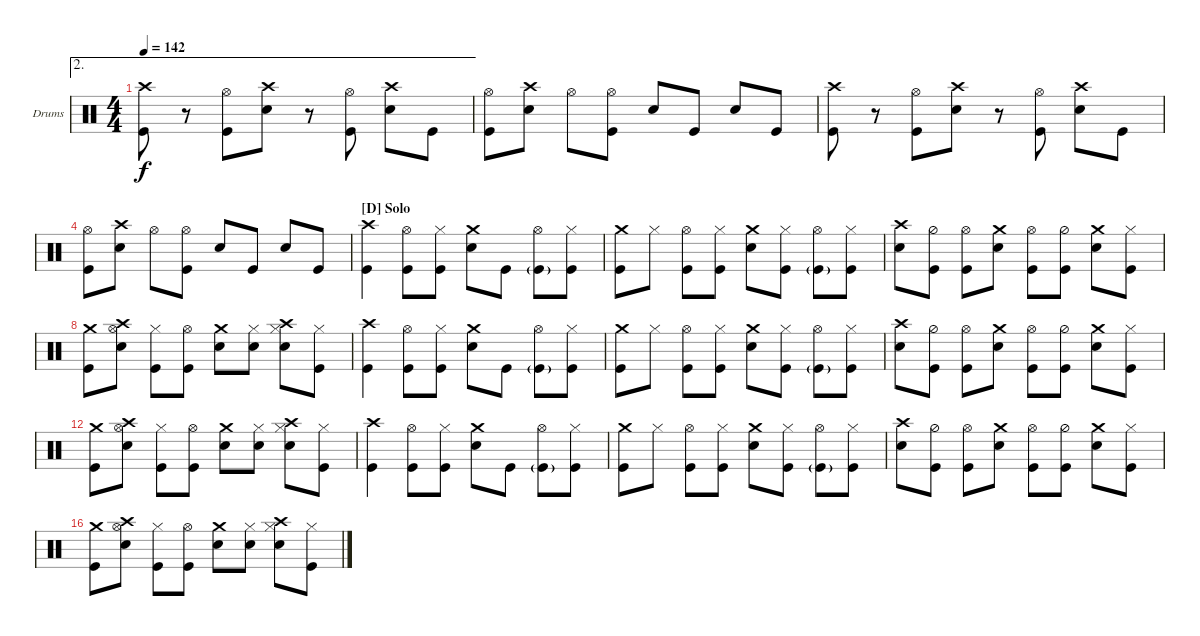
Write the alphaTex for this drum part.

\bracketExtendMode nobrackets
\firstSystemTrackNameOrientation horizontal
\otherSystemsTrackNameOrientation horizontal
\defaultBarNumberDisplay FirstOfSystem
\track ("Drumkit" "Drums") {instrument percussion}
\staff {score}
\articulation defaults
\ae 2
\ts (4 4)
\tempo 142
\clef neutral
\ks c
("Crash high (hit)" "Kick (hit)").8{dy f} r.8 ("Hi-Hat (open)" "Kick (hit)").8 ("Crash high (hit)" "Snare (hit) 2").8 r.8 ("Hi-Hat (open)" "Kick (hit)").8 ("Crash high (hit)" "Snare (hit) 2").8 "Kick (hit)".8 |
("Kick (hit)" "Hi-Hat (open)").8 ("Crash high (hit)" "Snare (hit) 2").8 "Hi-Hat (open)".8 ("Hi-Hat (open)" "Kick (hit)").8 "Snare (hit) 2".8 "Kick (hit)".8 "Snare (hit) 2".8 "Kick (hit)".8 |
("Crash high (hit)" "Kick (hit)").8 r.8 ("Hi-Hat (open)" "Kick (hit)").8 ("Crash high (hit)" "Snare (hit) 2").8 r.8 ("Hi-Hat (open)" "Kick (hit)").8 ("Crash high (hit)" "Snare (hit) 2").8 "Kick (hit)".8 |
("Kick (hit)" "Hi-Hat (open)").8 ("Crash high (hit)" "Snare (hit) 2").8 "Hi-Hat (open)".8 ("Hi-Hat (open)" "Kick (hit)").8 "Snare (hit) 2".8 "Kick (hit)".8 "Snare (hit) 2".8 "Kick (hit)".8 |
\section ("D" "Solo")
("Kick (hit)" "Crash high (hit)").4 ("Hi-Hat (open)" "Kick (hit)").8 ("Hi-Hat (closed)" "Kick (hit)").8 ("Snare (hit) 2" "Crash medium (hit)").8 "Kick (hit)".8 ("Hi-Hat (open)" "Kick (hit)"{g}).8 ("Hi-Hat (closed)" "Kick (hit)").8 |
("Kick (hit)" "Crash medium (hit)").8 "Hi-Hat (closed)".8 ("Kick (hit)" "Hi-Hat (open)").8 ("Hi-Hat (closed)" "Kick (hit)").8 ("Snare (hit) 2" "Crash medium (hit)").8 ("Kick (hit)" "Hi-Hat (closed)").8 ("Hi-Hat (open)" "Kick (hit)"{g}).8 ("Hi-Hat (closed)" "Kick (hit)").8 |
("Snare (hit) 2" "Crash high (hit)").8 ("Hi-Hat (half)" "Kick (hit)").8 ("Hi-Hat (open)" "Kick (hit)").8 ("Snare (hit) 2" "Crash medium (hit)").8 ("Hi-Hat (open)" "Kick (hit)").8 ("Hi-Hat (half)" "Kick (hit)").8 ("Snare (hit) 2" "Crash medium (hit)").8 ("Hi-Hat (closed)" "Kick (hit)").8 |
("Kick (hit)" "Crash medium (hit)").8 ("Snare (hit) 2" "Hi-Hat (open)" "Crash high (hit)").8 ("Hi-Hat (closed)" "Kick (hit)").8 ("Hi-Hat (open)" "Kick (hit)").8 ("Snare (hit) 2" "Crash medium (hit)").8 ("Hi-Hat (closed)" "Snare (hit) 2").8 ("Hi-Hat (closed)" "Snare (hit) 2" "Crash high (hit)").8 ("Hi-Hat (closed)" "Kick (hit)").8 |
("Kick (hit)" "Crash high (hit)").4 ("Hi-Hat (open)" "Kick (hit)").8 ("Hi-Hat (closed)" "Kick (hit)").8 ("Snare (hit) 2" "Crash medium (hit)").8 "Kick (hit)".8 ("Hi-Hat (open)" "Kick (hit)"{g}).8 ("Hi-Hat (closed)" "Kick (hit)").8 |
("Kick (hit)" "Crash medium (hit)").8 "Hi-Hat (closed)".8 ("Kick (hit)" "Hi-Hat (open)").8 ("Hi-Hat (closed)" "Kick (hit)").8 ("Snare (hit) 2" "Crash medium (hit)").8 ("Kick (hit)" "Hi-Hat (closed)").8 ("Hi-Hat (open)" "Kick (hit)"{g}).8 ("Hi-Hat (closed)" "Kick (hit)").8 |
("Snare (hit) 2" "Crash high (hit)").8 ("Hi-Hat (half)" "Kick (hit)").8 ("Hi-Hat (open)" "Kick (hit)").8 ("Snare (hit) 2" "Crash medium (hit)").8 ("Hi-Hat (open)" "Kick (hit)").8 ("Hi-Hat (half)" "Kick (hit)").8 ("Snare (hit) 2" "Crash medium (hit)").8 ("Hi-Hat (closed)" "Kick (hit)").8 |
("Kick (hit)" "Crash medium (hit)").8 ("Snare (hit) 2" "Hi-Hat (open)" "Crash high (hit)").8 ("Hi-Hat (closed)" "Kick (hit)").8 ("Hi-Hat (open)" "Kick (hit)").8 ("Snare (hit) 2" "Crash medium (hit)").8 ("Hi-Hat (closed)" "Snare (hit) 2").8 ("Hi-Hat (closed)" "Snare (hit) 2" "Crash high (hit)").8 ("Hi-Hat (closed)" "Kick (hit)").8 |
("Kick (hit)" "Crash high (hit)").4 ("Hi-Hat (open)" "Kick (hit)").8 ("Hi-Hat (closed)" "Kick (hit)").8 ("Snare (hit) 2" "Crash medium (hit)").8 "Kick (hit)".8 ("Hi-Hat (open)" "Kick (hit)"{g}).8 ("Hi-Hat (closed)" "Kick (hit)").8 |
("Kick (hit)" "Crash medium (hit)").8 "Hi-Hat (closed)".8 ("Kick (hit)" "Hi-Hat (open)").8 ("Hi-Hat (closed)" "Kick (hit)").8 ("Snare (hit) 2" "Crash medium (hit)").8 ("Kick (hit)" "Hi-Hat (closed)").8 ("Hi-Hat (open)" "Kick (hit)"{g}).8 ("Hi-Hat (closed)" "Kick (hit)").8 |
("Snare (hit) 2" "Crash high (hit)").8 ("Hi-Hat (half)" "Kick (hit)").8 ("Hi-Hat (open)" "Kick (hit)").8 ("Snare (hit) 2" "Crash medium (hit)").8 ("Hi-Hat (open)" "Kick (hit)").8 ("Hi-Hat (half)" "Kick (hit)").8 ("Snare (hit) 2" "Crash medium (hit)").8 ("Hi-Hat (closed)" "Kick (hit)").8 |
("Kick (hit)" "Crash medium (hit)").8 ("Snare (hit) 2" "Hi-Hat (open)" "Crash high (hit)").8 ("Hi-Hat (closed)" "Kick (hit)").8 ("Hi-Hat (open)" "Kick (hit)").8 ("Snare (hit) 2" "Crash medium (hit)").8 ("Hi-Hat (closed)" "Snare (hit) 2").8 ("Hi-Hat (closed)" "Snare (hit) 2" "Crash high (hit)").8 ("Hi-Hat (closed)" "Kick (hit)").8
